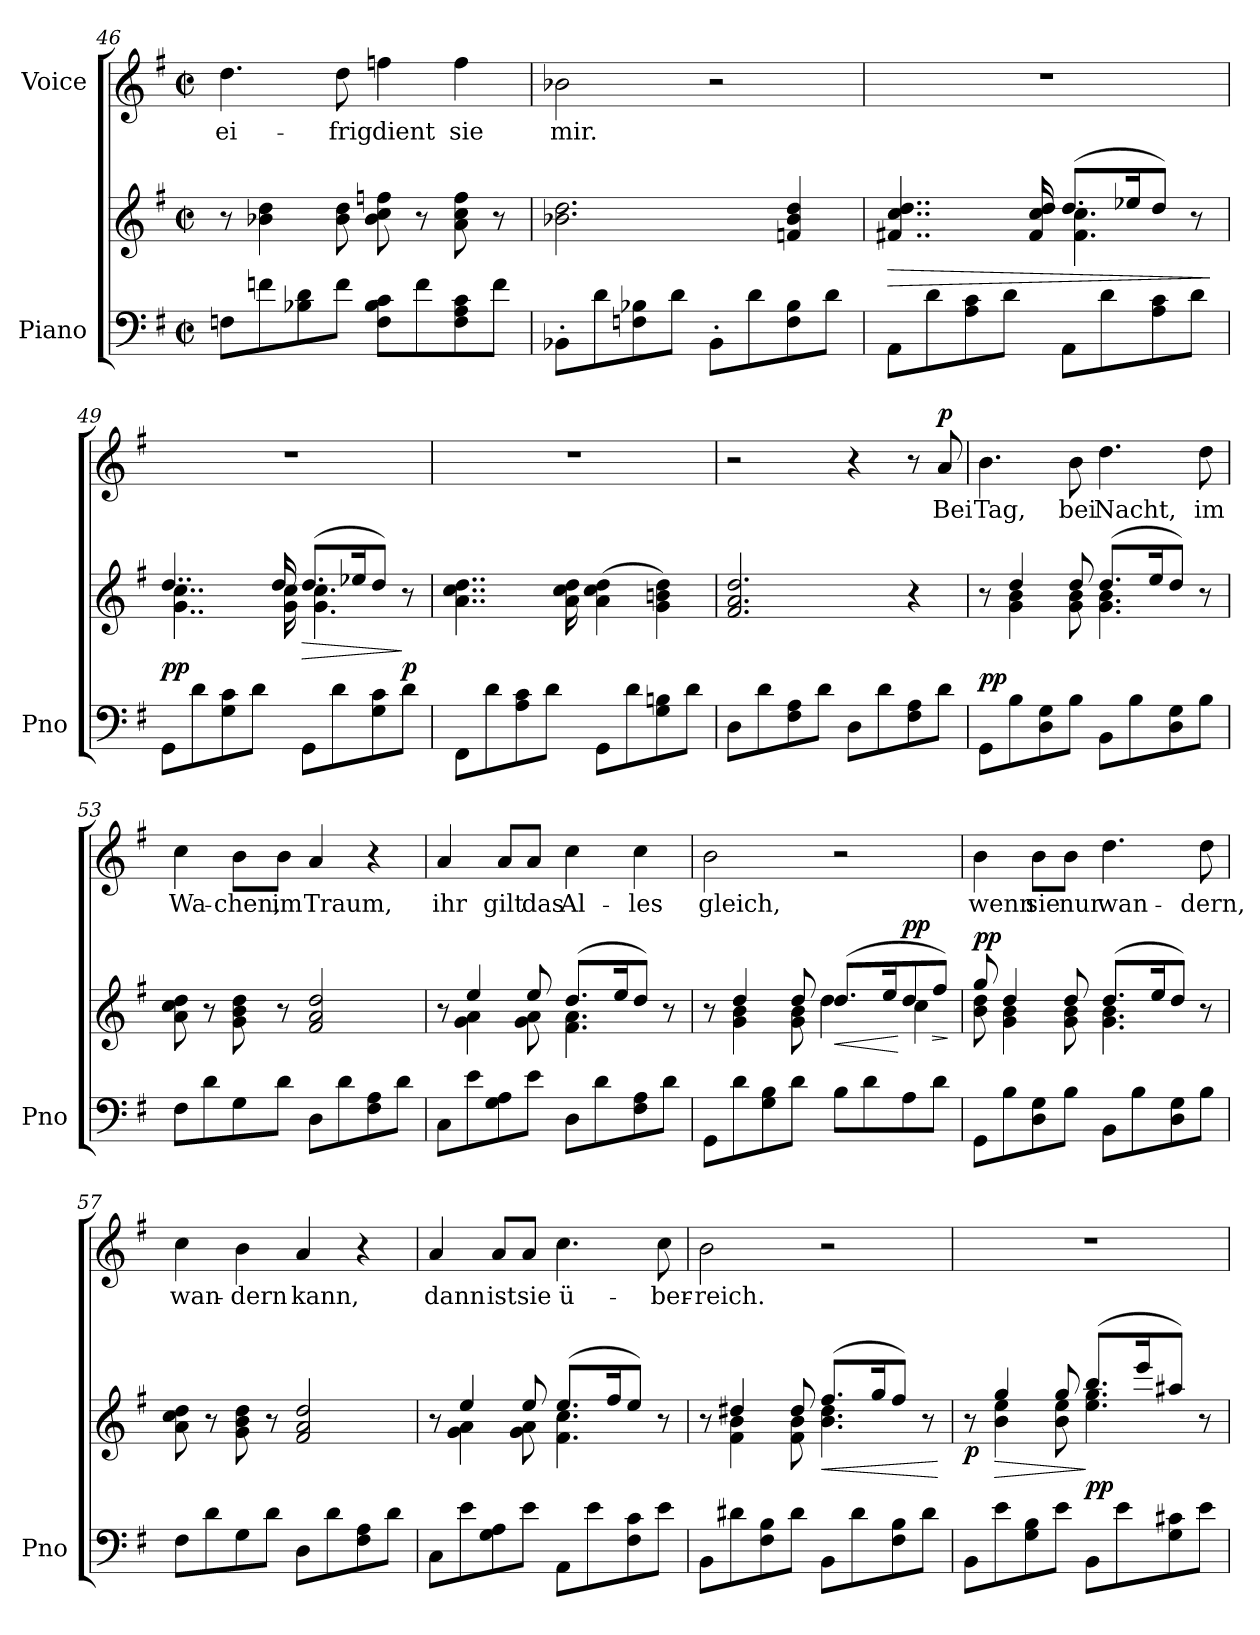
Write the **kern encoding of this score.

**kern	**kern	**dynam	**kern	**text	**dynam
*part2	*part2	*part2	*part1	*part1	*part1
*staff3	*staff2	*staff2/3	*staff1	*staff1	*staff1
*I"Piano	*	*	*I"Voice	*	*
*I'Pno	*	*	*	*	*
!!LO:LB:g=z
*clefF4	*clefG2	*	*clefG2	*	*
*k[f#]	*k[f#]	*	*k[f#]	*	*
*M2/2	*M2/2	*	*M2/2	*	*
*met(c|)	*met(c|)	*	*met(c|)	*	*
=46	=46	=46	=46	=46	=46
!	!	!	!	!LO:LY:b	!
8Fn\L	8r	.	4.dd\	ei-	.
8fn\	4b-X\ 4dd\	.	.	.	.
8B-X\ 8d\	.	.	.	.	.
!	!	!	!	!LO:LY:b	!
8f\J	8b-\ 8dd\	.	8dd\	-frig	.
!	!	!	!	!LO:LY:b	!
8F\ 8B-\ 8c\L	8b-\ 8cc\ 8ffn\	.	4ffn\	dient	.
8f\	8r	.	.	.	.
!	!	!	!	!LO:LY:b	!
8F\ 8A\ 8c\	8a\ 8cc\ 8ff\	.	4ff\	sie	.
8f\J	8r	.	.	.	.
=47	=47	=47	=47	=47	=47
!	!	!	!	!LO:LY:b	!
8BB-X'\L	2.b-X\ 2.dd\	.	2b-X\	mir.	.
8d\	.	.	.	.	.
8Fn\ 8B-X\	.	.	.	.	.
8d\J	.	.	.	.	.
8BB-'\L	.	.	2r	.	.
8d\	.	.	.	.	.
8F\ 8B-\	4fn/ 4b-/ 4dd/	.	.	.	.
8d\J	.	.	.	.	.
=48	=48	=48	=48	=48	=48
!	!	!LO:HP:b	!	!	!
*	*^	*	*	*	*
8AA\L	4..f#X/ 4..cc/ 4..dd/	2ryy	>	1r	.	.
8d\	.	.	.	.	.	.
8A\ 8c\	.	.	.	.	.	.
8d\J	.	.	.	.	.	.
.	16f#/ 16cc/ 16dd/	.	.	.	.	.
8AA\L	(8.dd/L	4.f#\ 4.cc\	.	.	.	.
8d\	.	.	.	.	.	.
.	16ee-X/K	.	.	.	.	.
8A\ 8c\	8dd/J)	.	.	.	.	.
8d\J	8r	8ryy	.	.	.	.
*	*v	*v	*	*	*	*
.	.	]	.	.	.
=49	=49	=49	=49	=49	=49
*	*^	*	*	*	*
!	!	!	!LO:DY:a=2	!	!	!
8GG\L	4..dd/	4..g\ 4..cc\	pp	1r	.	.
8d\	.	.	.	.	.	.
8G\ 8c\	.	.	.	.	.	.
8d\J	.	.	.	.	.	.
.	16dd/	16g\ 16cc\	.	.	.	.
!	!	!	!LO:HP:b	!	!	!
8GG\L	(8.dd/L	4.g\ 4.cc\	>	.	.	.
8d\	.	.	.	.	.	.
.	16ee-X/K	.	.	.	.	.
8G\ 8c\	8dd/J)	.	.	.	.	.
!	!	!	!LO:DY:n=1:a=2	!	!	!
8d\J	8r	8ryy	] p	.	.	.
*	*v	*v	*	*	*	*
=50	=50	=50	=50	=50	=50
8FF#\L	4..a\ 4..cc\ 4..dd\	.	1r	.	.
8d\	.	.	.	.	.
8A\ 8c\	.	.	.	.	.
8d\J	.	.	.	.	.
.	16a\ 16cc\ 16dd\	.	.	.	.
8GG\L	(4a\ 4cc\ 4dd\	.	.	.	.
8d\	.	.	.	.	.
8G\ 8Bn\	4g\ 4bn\ 4dd\)	.	.	.	.
8d\J	.	.	.	.	.
!!LO:PB:g=z
=51	=51	=51	=51	=51	=51
8D\L	2.f#/ 2.a/ 2.dd/	.	2r	.	.
8d\	.	.	.	.	.
8F#\ 8A\	.	.	.	.	.
8d\J	.	.	.	.	.
8D\L	.	.	4r	.	.
8d\	.	.	.	.	.
8F#\ 8A\	4r	.	8r	.	.
!	!	!	!	!LO:LY:b	!LO:DY:a
8d\J	.	.	8a/	Bei	p
=52	=52	=52	=52	=52	=52
*	*^	*	*	*	*
!	!	!	!LO:DY:a=2	!	!LO:LY:b	!
8GG\L	8r	8ryy	pp	4.b\	Tag,	.
8B\	4dd/	4g\ 4b\	.	.	.	.
8D\ 8G\	.	.	.	.	.	.
!	!	!	!	!	!LO:LY:b	!
8B\J	8dd/	8g\ 8b\	.	8b\	bei	.
!	!	!	!	!	!LO:LY:b	!
8BB\L	(8.dd/L	4.g\ 4.b\	.	4.dd\	Nacht,	.
8B\	.	.	.	.	.	.
.	16ee/K	.	.	.	.	.
8D\ 8G\	8dd/J)	.	.	.	.	.
!	!	!	!	!	!LO:LY:b	!
8B\J	8r	8ryy	.	8dd\	im	.
=53	=53	=53	=53	=53	=53	=53
!	!	!	!	!	!LO:LY:b	!
*	*v	*v	*	*	*	*
8F#\L	8a\ 8cc\ 8dd\	.	4cc\	Wa-	.
8d\	8r	.	.	.	.
!	!	!	!	!LO:LY:b	!
8G\	8g\ 8b\ 8dd\	.	8b\L	-chen,	.
!	!	!	!	!LO:LY:b	!
8d\J	8r	.	8b\J	im	.
!	!	!	!	!LO:LY:b	!
8D\L	2f#/ 2a/ 2dd/	.	4a/	Traum,	.
8d\	.	.	.	.	.
8F#\ 8A\	.	.	4r	.	.
8d\J	.	.	.	.	.
=54	=54	=54	=54	=54	=54
*	*^	*	*	*	*
!	!	!	!	!	!LO:LY:b	!
8C\L	8r	8ryy	.	4a/	ihr	.
8e\	4ee/	4g\ 4a\	.	.	.	.
!	!	!	!	!	!LO:LY:b	!
8G\ 8A\	.	.	.	8a/L	gilt	.
!	!	!	!	!	!LO:LY:b	!
8e\J	8ee/	8g\ 8a\	.	8a/J	das	.
!	!	!	!	!	!LO:LY:b	!
8D\L	(8.dd/L	4.f#\ 4.a\	.	4cc\	Al-	.
8d\	.	.	.	.	.	.
.	16ee/K	.	.	.	.	.
!	!	!	!	!	!LO:LY:b	!
8F#\ 8A\	8dd/J)	.	.	4cc\	-les	.
8d\J	8r	8ryy	.	.	.	.
=55	=55	=55	=55	=55	=55	=55
!	!	!	!	!	!LO:LY:b	!
8GG\L	8r	8ryy	.	2b\	gleich,	.
8d\	4dd/	4g\ 4b\	.	.	.	.
8G\ 8B\	.	.	.	.	.	.
8d\J	8dd/	8g\ 8b\	.	.	.	.
!	!LO:N:head=solid	!	!LO:HP:b	!	!	!
8B\L	(8.dd/L	4dd\	<	2r	.	.
8d\	.	.	.	.	.	.
.	16ee/K	.	.	.	.	.
!	!	!	!LO:HP:n=1:b	!	!	!
!	!	!	!LO:DY:n=1:a	!	!	!
!	!	!	!LO:DY:n=2:a	!	!	!
8A\	8dd/	4cc\	[ > p p	.	.	.
8d\J	8ff#/J)	.	.	.	.	.
*	*v	*v	*	*	*	*
.	.	]	.	.	.
!!LO:LB:g=z
=56	=56	=56	=56	=56	=56
*	*^	*	*	*	*
!	!	!	!LO:DY:a	!	!LO:LY:b	!
8GG\L	8gg/	8b\ 8dd\	pp	4b\	wenn	.
8B\	4dd/	4g\ 4b\	.	.	.	.
!	!	!	!	!	!LO:LY:b	!
8D\ 8G\	.	.	.	8b\L	sie	.
!	!	!	!	!	!LO:LY:b	!
8B\J	8dd/	8g\ 8b\	.	8b\J	nur	.
!	!	!	!	!	!LO:LY:b	!
8BB\L	(8.dd/L	4.g\ 4.b\	.	4.dd\	wan-	.
8B\	.	.	.	.	.	.
.	16ee/K	.	.	.	.	.
8D\ 8G\	8dd/J)	.	.	.	.	.
!	!	!	!	!	!LO:LY:b	!
8B\J	8r	8ryy	.	8dd\	-dern,	.
=57	=57	=57	=57	=57	=57	=57
!	!	!	!	!	!LO:LY:b	!
*	*v	*v	*	*	*	*
8F#\L	8a\ 8cc\ 8dd\	.	4cc\	wan-	.
8d\	8r	.	.	.	.
!	!	!	!	!LO:LY:b	!
8G\	8g\ 8b\ 8dd\	.	4b\	-dern	.
8d\J	8r	.	.	.	.
!	!	!	!	!LO:LY:b	!
8D\L	2f#/ 2a/ 2dd/	.	4a/	kann,	.
8d\	.	.	.	.	.
8F#\ 8A\	.	.	4r	.	.
8d\J	.	.	.	.	.
=58	=58	=58	=58	=58	=58
*	*^	*	*	*	*
!	!	!	!	!	!LO:LY:b	!
8C\L	8r	8ryy	.	4a/	dann	.
8e\	4ee/	4g\ 4a\	.	.	.	.
!	!	!	!	!	!LO:LY:b	!
8G\ 8A\	.	.	.	8a/L	ist	.
!	!	!	!	!	!LO:LY:b	!
8e\J	8ee/	8g\ 8a\	.	8a/J	sie	.
!	!	!	!	!	!LO:LY:b	!
8AA\L	(8.ee/L	4.f#\ 4.cc\	.	4.cc\	ü-	.
8e\	.	.	.	.	.	.
.	16ff#/K	.	.	.	.	.
8F#\ 8c\	8ee/J)	.	.	.	.	.
!	!	!	!	!	!LO:LY:b	!
8e\J	8r	8ryy	.	8cc\	-ber-	.
=59	=59	=59	=59	=59	=59	=59
!	!	!	!	!	!LO:LY:b	!
8BB\L	8r	8ryy	.	2b\	-reich.	.
8d#X\	4dd#X/	4f#\ 4b\	.	.	.	.
8F#\ 8B\	.	.	.	.	.	.
8d#\J	8dd#/	8f#\ 8b\	.	.	.	.
!	!	!	!LO:HP:b	!	!	!
8BB\L	(8.ff#/L	4.b\ 4.dd#\	<	2r	.	.
8d#\	.	.	.	.	.	.
.	16gg/K	.	.	.	.	.
8F#\ 8B\	8ff#/J)	.	.	.	.	.
8d#\J	8r	8ryy	.	.	.	.
*	*v	*v	*	*	*	*
.	.	[	.	.	.
=60	=60	=60	=60	=60	=60
*	*^	*	*	*	*
!	!	!	!LO:DY:b	!	!	!
8BB\L	8r	8ryy	p	1r	.	.
!	!	!	!LO:HP:b	!	!	!
8e\	4gg/	4b\ 4ee\	>	.	.	.
8G\ 8B\	.	.	.	.	.	.
8e\J	8gg/	8b\ 8ee\	.	.	.	.
!	!	!	!LO:DY:n=1:a=2	!	!	!
8BB\L	(8.bb/L	4.ee\ 4.gg\	] pp	.	.	.
8e\	.	.	.	.	.	.
.	16eee/K	.	.	.	.	.
8G\ 8c#X\	8aa#X/J)	.	.	.	.	.
8e\J	8r	8ryy	.	.	.	.
*	*v	*v	*	*	*	*
=	=	=	=	=	=
*-	*-	*-	*-	*-	*-
